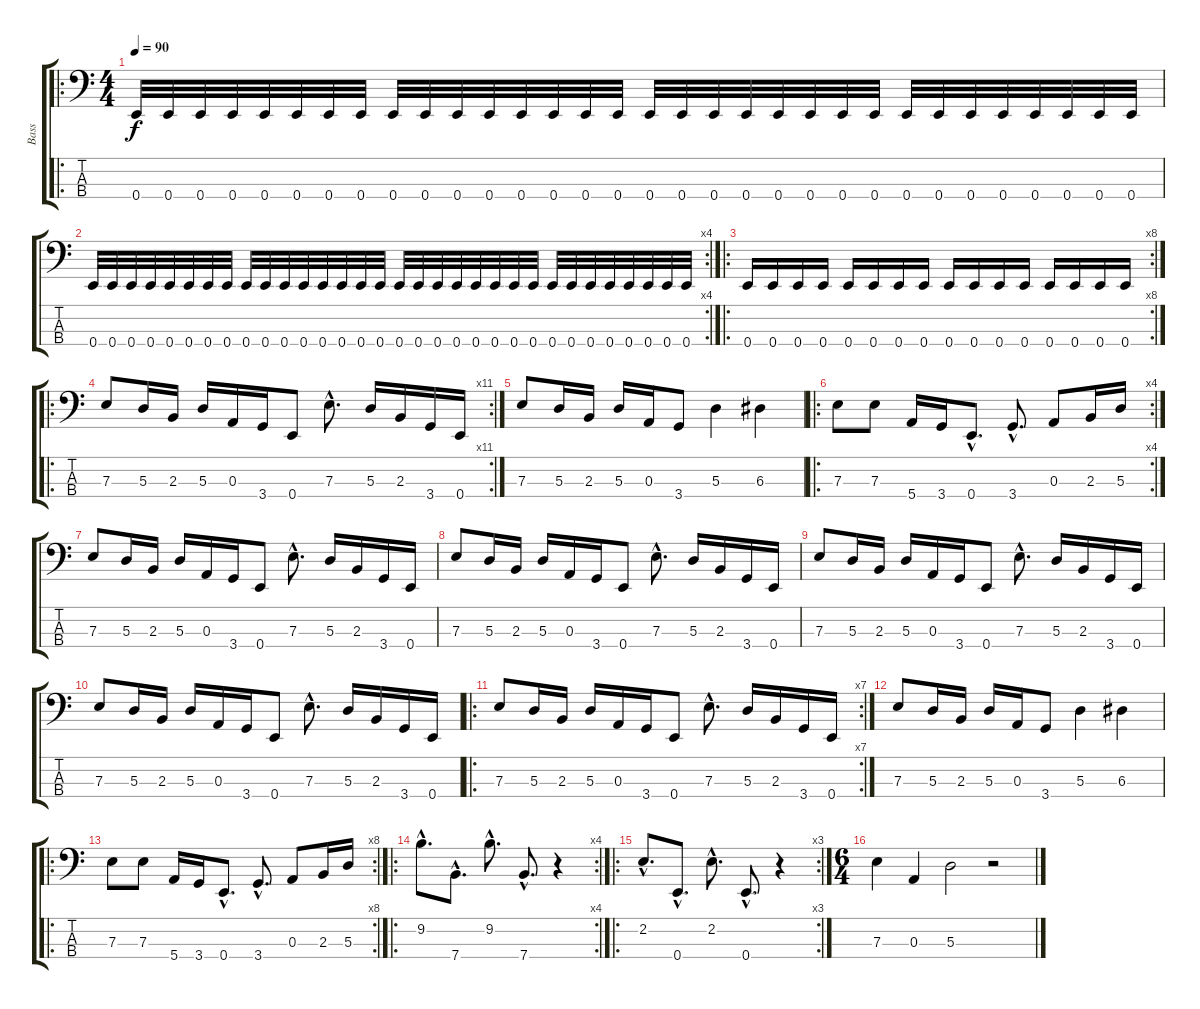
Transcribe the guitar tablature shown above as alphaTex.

\track ("Bass" "Bass") {instrument electricbassfinger}
\staff {score tabs}
\tuning (G2 D2 A1 E1) {hide}
\ro
\ts (4 4)
\tempo 90
\clef f4
\ks c
0.4.32{dy f instrument electricbassfinger} 0.4.32 0.4.32 0.4.32 0.4.32 0.4.32 0.4.32 0.4.32 0.4.32 0.4.32 0.4.32 0.4.32 0.4.32 0.4.32 0.4.32 0.4.32 0.4.32 0.4.32 0.4.32 0.4.32 0.4.32 0.4.32 0.4.32 0.4.32 0.4.32 0.4.32 0.4.32 0.4.32 0.4.32 0.4.32 0.4.32 0.4.32 |
\rc 4
0.4.32 0.4.32 0.4.32 0.4.32 0.4.32 0.4.32 0.4.32 0.4.32 0.4.32 0.4.32 0.4.32 0.4.32 0.4.32 0.4.32 0.4.32 0.4.32 0.4.32 0.4.32 0.4.32 0.4.32 0.4.32 0.4.32 0.4.32 0.4.32 0.4.32 0.4.32 0.4.32 0.4.32 0.4.32 0.4.32 0.4.32 0.4.32 |
\ro
\rc 8
0.4.16 0.4.16 0.4.16 0.4.16 0.4.16 0.4.16 0.4.16 0.4.16 0.4.16 0.4.16 0.4.16 0.4.16 0.4.16 0.4.16 0.4.16 0.4.16 |
\ro
\rc 11
7.3.8 5.3.16 2.3.16 5.3.16 0.3.16 3.4.16 0.4.8 7.3{hac}.8{d} 5.3.16 2.3.16 3.4.16 0.4.16 |
7.3.8 5.3.16 2.3.16 5.3.16 0.3.16 3.4.8 5.3.4 6.3.4 |
\ro
\rc 4
7.3.8 7.3.8 5.4.16 3.4.16 0.4{hac}.8{d} 3.4{hac}.8{d} 0.3.8 2.3.16 5.3.16 |
7.3.8 5.3.16 2.3.16 5.3.16 0.3.16 3.4.16 0.4.8 7.3{hac}.8{d} 5.3.16 2.3.16 3.4.16 0.4.16 |
7.3.8 5.3.16 2.3.16 5.3.16 0.3.16 3.4.16 0.4.8 7.3{hac}.8{d} 5.3.16 2.3.16 3.4.16 0.4.16 |
7.3.8 5.3.16 2.3.16 5.3.16 0.3.16 3.4.16 0.4.8 7.3{hac}.8{d} 5.3.16 2.3.16 3.4.16 0.4.16 |
7.3.8 5.3.16 2.3.16 5.3.16 0.3.16 3.4.16 0.4.8 7.3{hac}.8{d} 5.3.16 2.3.16 3.4.16 0.4.16 |
\ro
\rc 7
7.3.8 5.3.16 2.3.16 5.3.16 0.3.16 3.4.16 0.4.8 7.3{hac}.8{d} 5.3.16 2.3.16 3.4.16 0.4.16 |
7.3.8 5.3.16 2.3.16 5.3.16 0.3.16 3.4.8 5.3.4 6.3.4 |
\ro
\rc 8
7.3.8 7.3.8 5.4.16 3.4.16 0.4{hac}.8{d} 3.4{hac}.8{d} 0.3.8 2.3.16 5.3.16 |
\ro
\rc 4
9.2{hac}.8{d} 7.4{hac}.8{d} 9.2{hac}.8{d} 7.4{hac}.8{d} r.4 |
\ro
\rc 3
2.2{hac}.8{d} 0.4{hac}.8{d} 2.2{hac}.8{d} 0.4{hac}.8{d} r.4 |
\ts (6 4)
7.3.4 0.3.4 5.3.2 r.2
